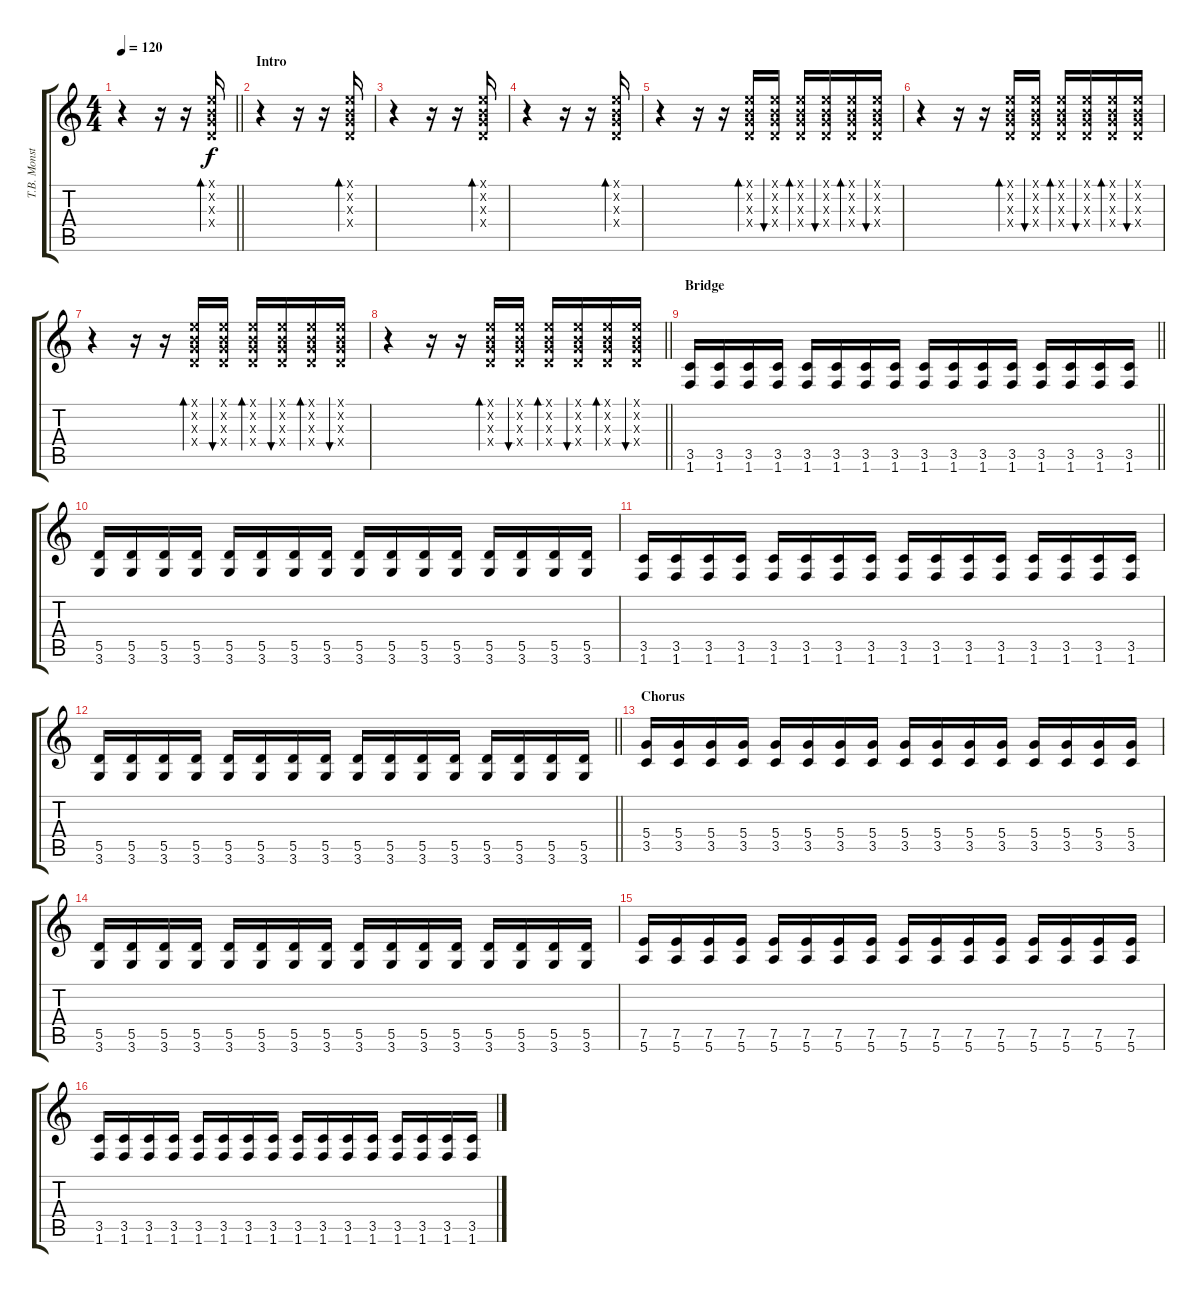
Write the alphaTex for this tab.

\track ("T.B. Monstrosity" "T.B. Monst") {instrument overdrivenguitar}
\staff {score tabs}
\tuning (E4 B3 G3 D3 A2 E2) {hide}
\ts (4 4)
\tempo 120
\clef g2
\barLineRight lightlight
\ks c
r.4{dy f} r.16 r.16 (0.1{x} 0.2{x} 0.3{x} 0.4{x}).16{bd 240} |
\section ("" "Intro")
r.4 r.16 r.16 (0.1{x} 0.2{x} 0.3{x} 0.4{x}).16{bd 240} |
r.4 r.16 r.16 (0.1{x} 0.2{x} 0.3{x} 0.4{x}).16{bd 240} |
r.4 r.16 r.16 (0.1{x} 0.2{x} 0.3{x} 0.4{x}).16{bd 240} |
r.4 r.16 r.16 (0.1{x} 0.2{x} 0.3{x} 0.4{x}).16{bd 240} (0.1{x} 0.2{x} 0.3{x} 0.4{x}).16{bu 240} (0.1{x} 0.2{x} 0.3{x} 0.4{x}).16{bd 240} (0.1{x} 0.2{x} 0.3{x} 0.4{x}).16{bu 240} (0.1{x} 0.2{x} 0.3{x} 0.4{x}).16{bd 240} (0.1{x} 0.2{x} 0.3{x} 0.4{x}).16{bu 240} |
r.4 r.16 r.16 (0.1{x} 0.2{x} 0.3{x} 0.4{x}).16{bd 240} (0.1{x} 0.2{x} 0.3{x} 0.4{x}).16{bu 240} (0.1{x} 0.2{x} 0.3{x} 0.4{x}).16{bd 240} (0.1{x} 0.2{x} 0.3{x} 0.4{x}).16{bu 240} (0.1{x} 0.2{x} 0.3{x} 0.4{x}).16{bd 240} (0.1{x} 0.2{x} 0.3{x} 0.4{x}).16{bu 240} |
r.4 r.16 r.16 (0.1{x} 0.2{x} 0.3{x} 0.4{x}).16{bd 240} (0.1{x} 0.2{x} 0.3{x} 0.4{x}).16{bu 240} (0.1{x} 0.2{x} 0.3{x} 0.4{x}).16{bd 240} (0.1{x} 0.2{x} 0.3{x} 0.4{x}).16{bu 240} (0.1{x} 0.2{x} 0.3{x} 0.4{x}).16{bd 240} (0.1{x} 0.2{x} 0.3{x} 0.4{x}).16{bu 240} |
\barLineRight lightlight
r.4 r.16 r.16 (0.1{x} 0.2{x} 0.3{x} 0.4{x}).16{bd 240} (0.1{x} 0.2{x} 0.3{x} 0.4{x}).16{bu 240} (0.1{x} 0.2{x} 0.3{x} 0.4{x}).16{bd 240} (0.1{x} 0.2{x} 0.3{x} 0.4{x}).16{bu 240} (0.1{x} 0.2{x} 0.3{x} 0.4{x}).16{bd 240} (0.1{x} 0.2{x} 0.3{x} 0.4{x}).16{bu 240} |
\section ("" "Bridge")
\barLineRight lightlight
(3.5 1.6).16 (3.5 1.6).16 (3.5 1.6).16 (3.5 1.6).16 (3.5 1.6).16 (3.5 1.6).16 (3.5 1.6).16 (3.5 1.6).16 (3.5 1.6).16 (3.5 1.6).16 (3.5 1.6).16 (3.5 1.6).16 (3.5 1.6).16 (3.5 1.6).16 (3.5 1.6).16 (3.5 1.6).16 |
(5.5 3.6).16 (5.5 3.6).16 (5.5 3.6).16 (5.5 3.6).16 (5.5 3.6).16 (5.5 3.6).16 (5.5 3.6).16 (5.5 3.6).16 (5.5 3.6).16 (5.5 3.6).16 (5.5 3.6).16 (5.5 3.6).16 (5.5 3.6).16 (5.5 3.6).16 (5.5 3.6).16 (5.5 3.6).16 |
(3.5 1.6).16 (3.5 1.6).16 (3.5 1.6).16 (3.5 1.6).16 (3.5 1.6).16 (3.5 1.6).16 (3.5 1.6).16 (3.5 1.6).16 (3.5 1.6).16 (3.5 1.6).16 (3.5 1.6).16 (3.5 1.6).16 (3.5 1.6).16 (3.5 1.6).16 (3.5 1.6).16 (3.5 1.6).16 |
\barLineRight lightlight
(5.5 3.6).16 (5.5 3.6).16 (5.5 3.6).16 (5.5 3.6).16 (5.5 3.6).16 (5.5 3.6).16 (5.5 3.6).16 (5.5 3.6).16 (5.5 3.6).16 (5.5 3.6).16 (5.5 3.6).16 (5.5 3.6).16 (5.5 3.6).16 (5.5 3.6).16 (5.5 3.6).16 (5.5 3.6).16 |
\section ("" "Chorus")
(5.4 3.5).16 (5.4 3.5).16 (5.4 3.5).16 (5.4 3.5).16 (5.4 3.5).16 (5.4 3.5).16 (5.4 3.5).16 (5.4 3.5).16 (5.4 3.5).16 (5.4 3.5).16 (5.4 3.5).16 (5.4 3.5).16 (5.4 3.5).16 (5.4 3.5).16 (5.4 3.5).16 (5.4 3.5).16 |
(5.5 3.6).16 (5.5 3.6).16 (5.5 3.6).16 (5.5 3.6).16 (5.5 3.6).16 (5.5 3.6).16 (5.5 3.6).16 (5.5 3.6).16 (5.5 3.6).16 (5.5 3.6).16 (5.5 3.6).16 (5.5 3.6).16 (5.5 3.6).16 (5.5 3.6).16 (5.5 3.6).16 (5.5 3.6).16 |
(7.5 5.6).16 (7.5 5.6).16 (7.5 5.6).16 (7.5 5.6).16 (7.5 5.6).16 (7.5 5.6).16 (7.5 5.6).16 (7.5 5.6).16 (7.5 5.6).16 (7.5 5.6).16 (7.5 5.6).16 (7.5 5.6).16 (7.5 5.6).16 (7.5 5.6).16 (7.5 5.6).16 (7.5 5.6).16 |
(3.5 1.6).16 (3.5 1.6).16 (3.5 1.6).16 (3.5 1.6).16 (3.5 1.6).16 (3.5 1.6).16 (3.5 1.6).16 (3.5 1.6).16 (3.5 1.6).16 (3.5 1.6).16 (3.5 1.6).16 (3.5 1.6).16 (3.5 1.6).16 (3.5 1.6).16 (3.5 1.6).16 (3.5 1.6).16
